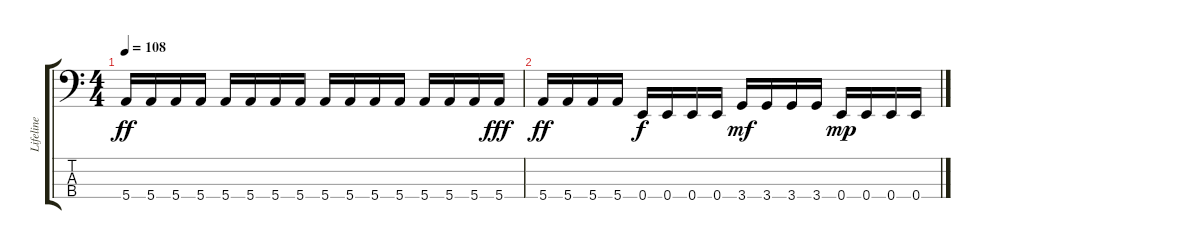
\track ("Lifeline" "Lifeline") {instrument synthbass1}
\staff {score tabs}
\tuning (G2 D2 A1 E1) {hide}
\ts (4 4)
\tempo 108
\clef f4
\ks c
5.4.16{dy ff} 5.4.16 5.4.16 5.4.16 5.4.16 5.4.16 5.4.16 5.4.16 5.4.16 5.4.16 5.4.16 5.4.16 5.4.16 5.4.16 5.4.16 5.4.16{dy fff} |
5.4.16{dy ff} 5.4.16 5.4.16 5.4.16 0.4.16{dy f} 0.4.16 0.4.16 0.4.16 3.4.16{dy mf} 3.4.16 3.4.16 3.4.16 0.4.16{dy mp} 0.4.16 0.4.16 0.4.16
